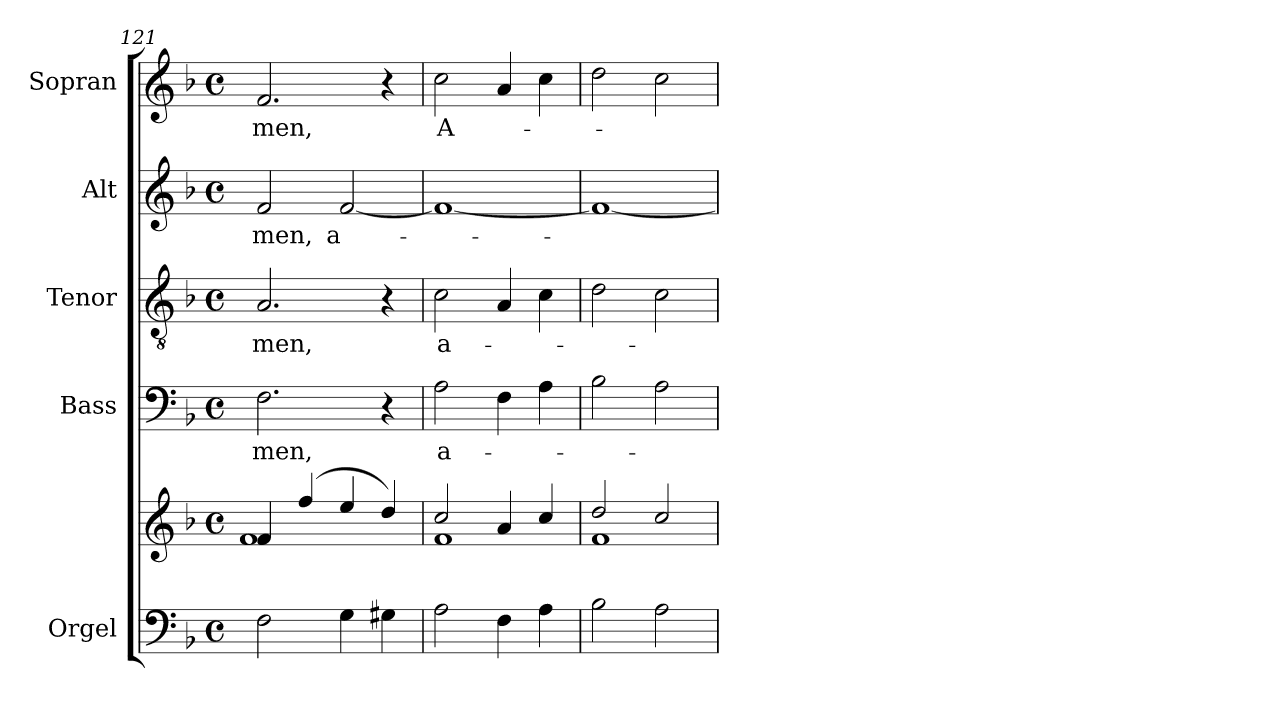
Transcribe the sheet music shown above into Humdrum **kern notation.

**kern	**kern	**kern	**text	**kern	**text	**kern	**text	**kern	**text
*part5	*part5	*part4	*part4	*part3	*part3	*part2	*part2	*part1	*part1
*staff6	*staff5	*staff4	*staff4	*staff3	*staff3	*staff2	*staff2	*staff1	*staff1
*I"Orgel	*	*I"Bass	*	*I"Tenor	*	*I"Alt	*	*I"Sopran	*
*I'Org.	*	*I'B.	*	*I'T.	*	*I'A.	*	*I'S.	*
*clefF4	*clefG2	*clefF4	*	*clefGv2	*	*clefG2	*	*clefG2	*
*k[b-]	*k[b-]	*k[b-]	*	*k[b-]	*	*k[b-]	*	*k[b-]	*
*F:	*F:	*F:	*	*F:	*	*F:	*	*F:	*
*M4/4	*M4/4	*M4/4	*	*M4/4	*	*M4/4	*	*M4/4	*
*met(c)	*met(c)	*met(c)	*	*met(c)	*	*met(c)	*	*met(c)	*
=121	=121	=121	=121	=121	=121	=121	=121	=121	=121
*	*^	*	*	*	*	*	*	*	*
!	!	!	!	!LO:LY:b	!	!LO:LY:b	!	!LO:LY:b	!	!LO:LY:b
2F\	4f/	1f	2.F\	-men,	2.A/	-men,	2f/	-men,	2.f/	-men,
.	(4ff/	.	.	.	.	.	.	.	.	.
!	!	!	!	!	!	!	!	!LO:LY:b	!	!
4G\	4ee/	.	.	.	.	.	[2f/	a-	.	.
4G#X\	4dd/)	.	4r	.	4r	.	.	.	4r	.
=122	=122	=122	=122	=122	=122	=122	=122	=122	=122	=122
!	!	!	!	!LO:LY:b	!	!LO:LY:b	!	!	!	!LO:LY:b
2A\	2cc/	1f	2A\	a-	2c\	a-	1f_	.	2cc\	A-
4F\	4a/	.	4F\	.	4A/	.	.	.	4a/	.
4A\	4cc/	.	4A\	.	4c\	.	.	.	4cc\	.
=123	=123	=123	=123	=123	=123	=123	=123	=123	=123	=123
2B-\	2dd/	1f	2B-\	.	2d\	.	1f_	.	2dd\	.
2A\	2cc/	.	2A\	.	2c\	.	.	.	2cc\	.
*	*v	*v	*	*	*	*	*	*	*	*
=	=	=	=	=	=	=	=	=	=
*-	*-	*-	*-	*-	*-	*-	*-	*-	*-
